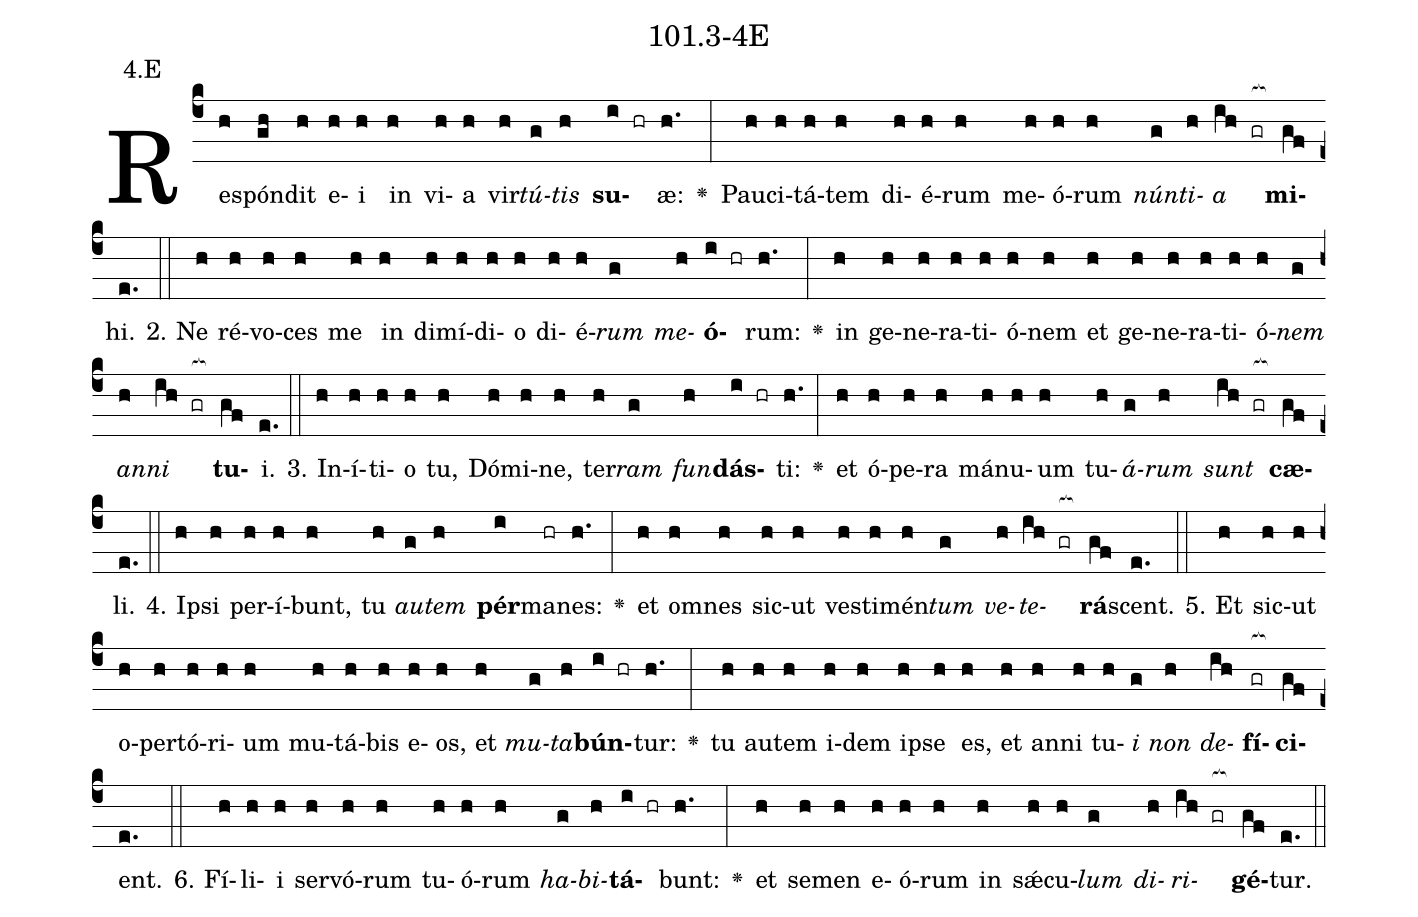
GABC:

name: 101.3-4E;
annotation: 4.E;
%%
(c4)Re(h)spón(gh)dit(h) e(h)i(h) in(h) vi(h)a(h) vir(h)<i>tú</i>(g)<i>tis</i>(h) <b>su</b>(i hr)æ:(h.) <v>\greheightstar</v>(:) Pau(h)ci(h)tá(h)tem(h) di(h)é(h)rum(h) me(h)ó(h)rum(h) <i>nún</i>(g)<i>ti</i>(h)<i>a</i>(ih gr[ocb:1{]) <b>mi</b>(gf[ocb:0}])hi.(e.) (::)
2. Ne(h) ré(h)vo(h)ces(h) me(h) in(h) di(h)mí(h)di(h)o(h) di(h)é(h)<i>rum</i>(g) <i>me</i>(h)<b>ó</b>(i hr)rum:(h.) <v>\greheightstar</v>(:) in(h) ge(h)ne(h)ra(h)ti(h)ó(h)nem(h) et(h) ge(h)ne(h)ra(h)ti(h)ó(h)<i>nem</i>(g) <i>an</i>(h)<i>ni</i>(ih gr[ocb:1{]) <b>tu</b>(gf[ocb:0}])i.(e.) (::)
3. In(h)í(h)ti(h)o(h) tu,(h) Dó(h)mi(h)ne,(h) ter(h)<i>ram</i>(g) <i>fun</i>(h)<b>dás</b>(i hr)ti:(h.) <v>\greheightstar</v>(:) et(h) ó(h)pe(h)ra(h) má(h)nu(h)um(h) tu(h)<i>á</i>(g)<i>rum</i>(h) <i>sunt</i>(ih gr[ocb:1{]) <b>cæ</b>(gf[ocb:0}])li.(e.) (::)
4. Ip(h)si(h) per(h)í(h)bunt,(h) tu(h) <i>au</i>(g)<i>tem</i>(h) <b>pér</b>(i)ma(hr)nes:(h.) <v>\greheightstar</v>(:) et(h) om(h)nes(h) sic(h)ut(h) ves(h)ti(h)mén(h)<i>tum</i>(g) <i>ve</i>(h)<i>te</i>(ih gr[ocb:1{])<b>rá</b>(gf[ocb:0}])scent.(e.) (::)
5. Et(h) sic(h)ut(h) o(h)per(h)tó(h)ri(h)um(h) mu(h)tá(h)bis(h) e(h)os,(h) et(h) <i>mu</i>(g)<i>ta</i>(h)<b>bún</b>(i hr)tur:(h.) <v>\greheightstar</v>(:) tu(h) au(h)tem(h) i(h)dem(h) ip(h)se(h) es,(h) et(h) an(h)ni(h) tu(h)<i>i</i>(g) <i>non</i>(h) <i>de</i>(ih)<b>fí</b>(gr[ocb:1{])<b>ci</b>(gf[ocb:0}])ent.(e.) (::)
6. Fí(h)li(h)i(h) ser(h)vó(h)rum(h) tu(h)ó(h)rum(h) <i>ha</i>(g)<i>bi</i>(h)<b>tá</b>(i hr)bunt:(h.) <v>\greheightstar</v>(:) et(h) se(h)men(h) e(h)ó(h)rum(h) in(h) sǽ(h)cu(h)<i>lum</i>(g) <i>di</i>(h)<i>ri</i>(ih gr[ocb:1{])<b>gé</b>(gf[ocb:0}])tur.(e.) (::)
